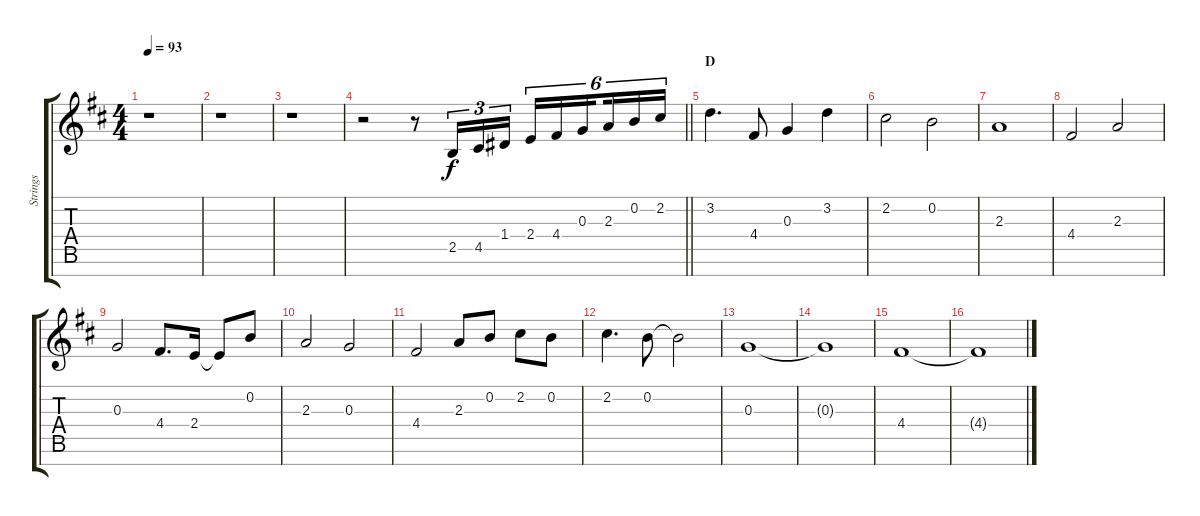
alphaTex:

\track ("Strings" "Strings") {instrument stringensemble1}
\staff {score tabs}
\tuning (E5 B4 G4 D4 A3 E3 B2) {hide}
\ts (4 4)
\tempo 93
\clef g2
\ks d
r.1{dy f} |
r.1 |
r.1 |
\barLineRight lightlight
r.2 r.8 2.5.16{tu (3 2)} 4.5.16{tu (3 2)} 1.4.16{tu (3 2)} 2.4.16{tu (6 4)} 4.4.16{tu (6 4)} 0.3.16{tu (6 4) beam splitsecondary} 2.3.16{tu (6 4)} 0.2.16{tu (6 4)} 2.2.16{tu (6 4)} |
\section ("" "D")
3.2.4{d} 4.4.8 0.3.4 3.2.4 |
2.2.2 0.2.2 |
2.3.1 |
4.4.2 2.3.2 |
0.3.2 4.4.8{d} 2.4.16 2.4{t}.8 0.2.8 |
2.3.2 0.3.2 |
4.4.2 2.3.8 0.2.8 2.2.8 0.2.8 |
2.2.4{d} 0.2.8 0.2{t}.2 |
0.3.1 |
0.3{t}.1 |
4.4.1 |
4.4{t}.1
